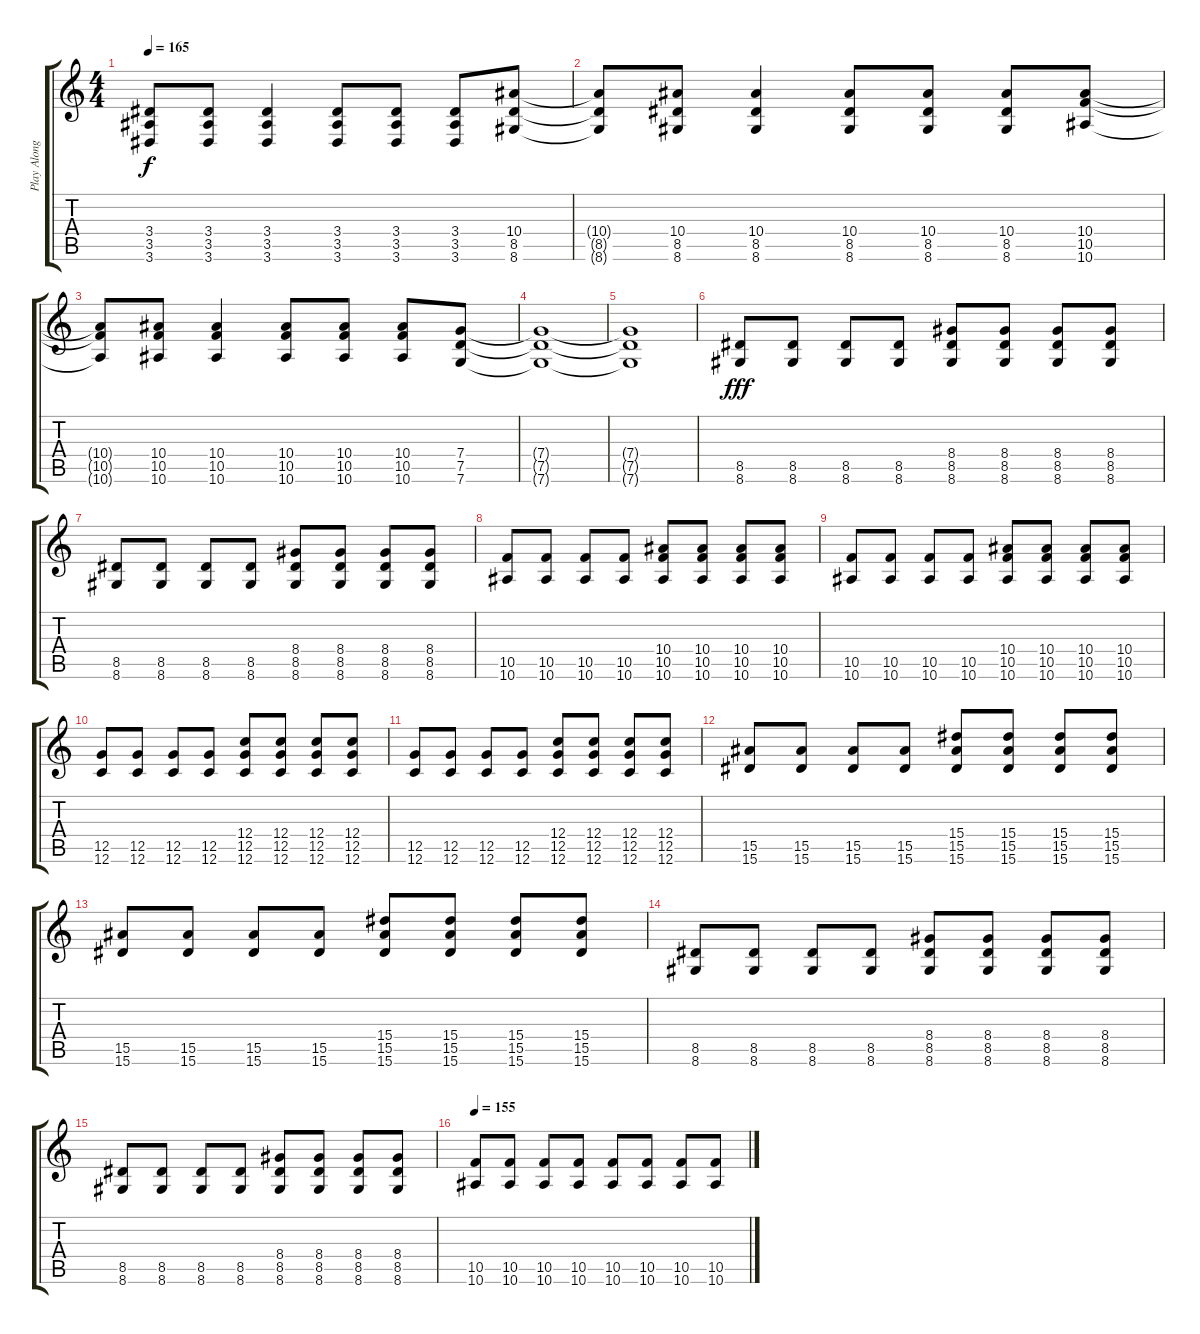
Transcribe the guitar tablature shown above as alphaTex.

\track ("Play Along" "Play Along") {instrument distortionguitar}
\staff {score tabs}
\tuning (D4 A3 F3 C3 G2 C2) {hide}
\ts (4 4)
\tempo 165
\clef g2
\ks c
(3.4{t} 3.5{t} 3.6{t}).8{dy f} (3.4 3.5 3.6).8 (3.4 3.5 3.6).4 (3.4 3.5 3.6).8 (3.4 3.5 3.6).8 (3.4 3.5 3.6).8 (10.4 8.5 8.6).8 |
(10.4{t} 8.5{t} 8.6{t}).8 (10.4 8.5 8.6).8 (10.4 8.5 8.6).4 (10.4 8.5 8.6).8 (10.4 8.5 8.6).8 (10.4 8.5 8.6).8 (10.4 10.5 10.6).8 |
(10.4{t} 10.5{t} 10.6{t}).8 (10.4 10.5 10.6).8 (10.4 10.5 10.6).4 (10.4 10.5 10.6).8 (10.4 10.5 10.6).8 (10.4 10.5 10.6).8 (7.4 7.5 7.6).8 |
(7.4{t} 7.5{t} 7.6{t}).1 |
(7.4{t} 7.5{t} 7.6{t}).1 |
(8.5 8.6).8{dy fff} (8.5 8.6).8 (8.5 8.6).8 (8.5 8.6).8 (8.4 8.5 8.6).8 (8.4 8.5 8.6).8 (8.4 8.5 8.6).8 (8.4 8.5 8.6).8 |
(8.5 8.6).8 (8.5 8.6).8 (8.5 8.6).8 (8.5 8.6).8 (8.4 8.5 8.6).8 (8.4 8.5 8.6).8 (8.4 8.5 8.6).8 (8.4 8.5 8.6).8 |
(10.5 10.6).8 (10.5 10.6).8 (10.5 10.6).8 (10.5 10.6).8 (10.4 10.5 10.6).8 (10.4 10.5 10.6).8 (10.4 10.5 10.6).8 (10.4 10.5 10.6).8 |
(10.5 10.6).8 (10.5 10.6).8 (10.5 10.6).8 (10.5 10.6).8 (10.4 10.5 10.6).8 (10.4 10.5 10.6).8 (10.4 10.5 10.6).8 (10.4 10.5 10.6).8 |
(12.5 12.6).8 (12.5 12.6).8 (12.5 12.6).8 (12.5 12.6).8 (12.4 12.5 12.6).8 (12.4 12.5 12.6).8 (12.4 12.5 12.6).8 (12.4 12.5 12.6).8 |
(12.5 12.6).8 (12.5 12.6).8 (12.5 12.6).8 (12.5 12.6).8 (12.4 12.5 12.6).8 (12.4 12.5 12.6).8 (12.4 12.5 12.6).8 (12.4 12.5 12.6).8 |
(15.5 15.6).8 (15.5 15.6).8 (15.5 15.6).8 (15.5 15.6).8 (15.4 15.5 15.6).8 (15.4 15.5 15.6).8 (15.4 15.5 15.6).8 (15.4 15.5 15.6).8 |
(15.5 15.6).8 (15.5 15.6).8 (15.5 15.6).8 (15.5 15.6).8 (15.4 15.5 15.6).8 (15.4 15.5 15.6).8 (15.4 15.5 15.6).8 (15.4 15.5 15.6).8 |
(8.5 8.6).8 (8.5 8.6).8 (8.5 8.6).8 (8.5 8.6).8 (8.4 8.5 8.6).8 (8.4 8.5 8.6).8 (8.4 8.5 8.6).8 (8.4 8.5 8.6).8 |
(8.5 8.6).8 (8.5 8.6).8 (8.5 8.6).8 (8.5 8.6).8 (8.4 8.5 8.6).8 (8.4 8.5 8.6).8 (8.4 8.5 8.6).8 (8.4 8.5 8.6).8 |
\tempo 155
(10.5 10.6).8 (10.5 10.6).8 (10.5 10.6).8 (10.5 10.6).8 (10.5 10.6).8 (10.5 10.6).8 (10.5 10.6).8 (10.5 10.6).8
